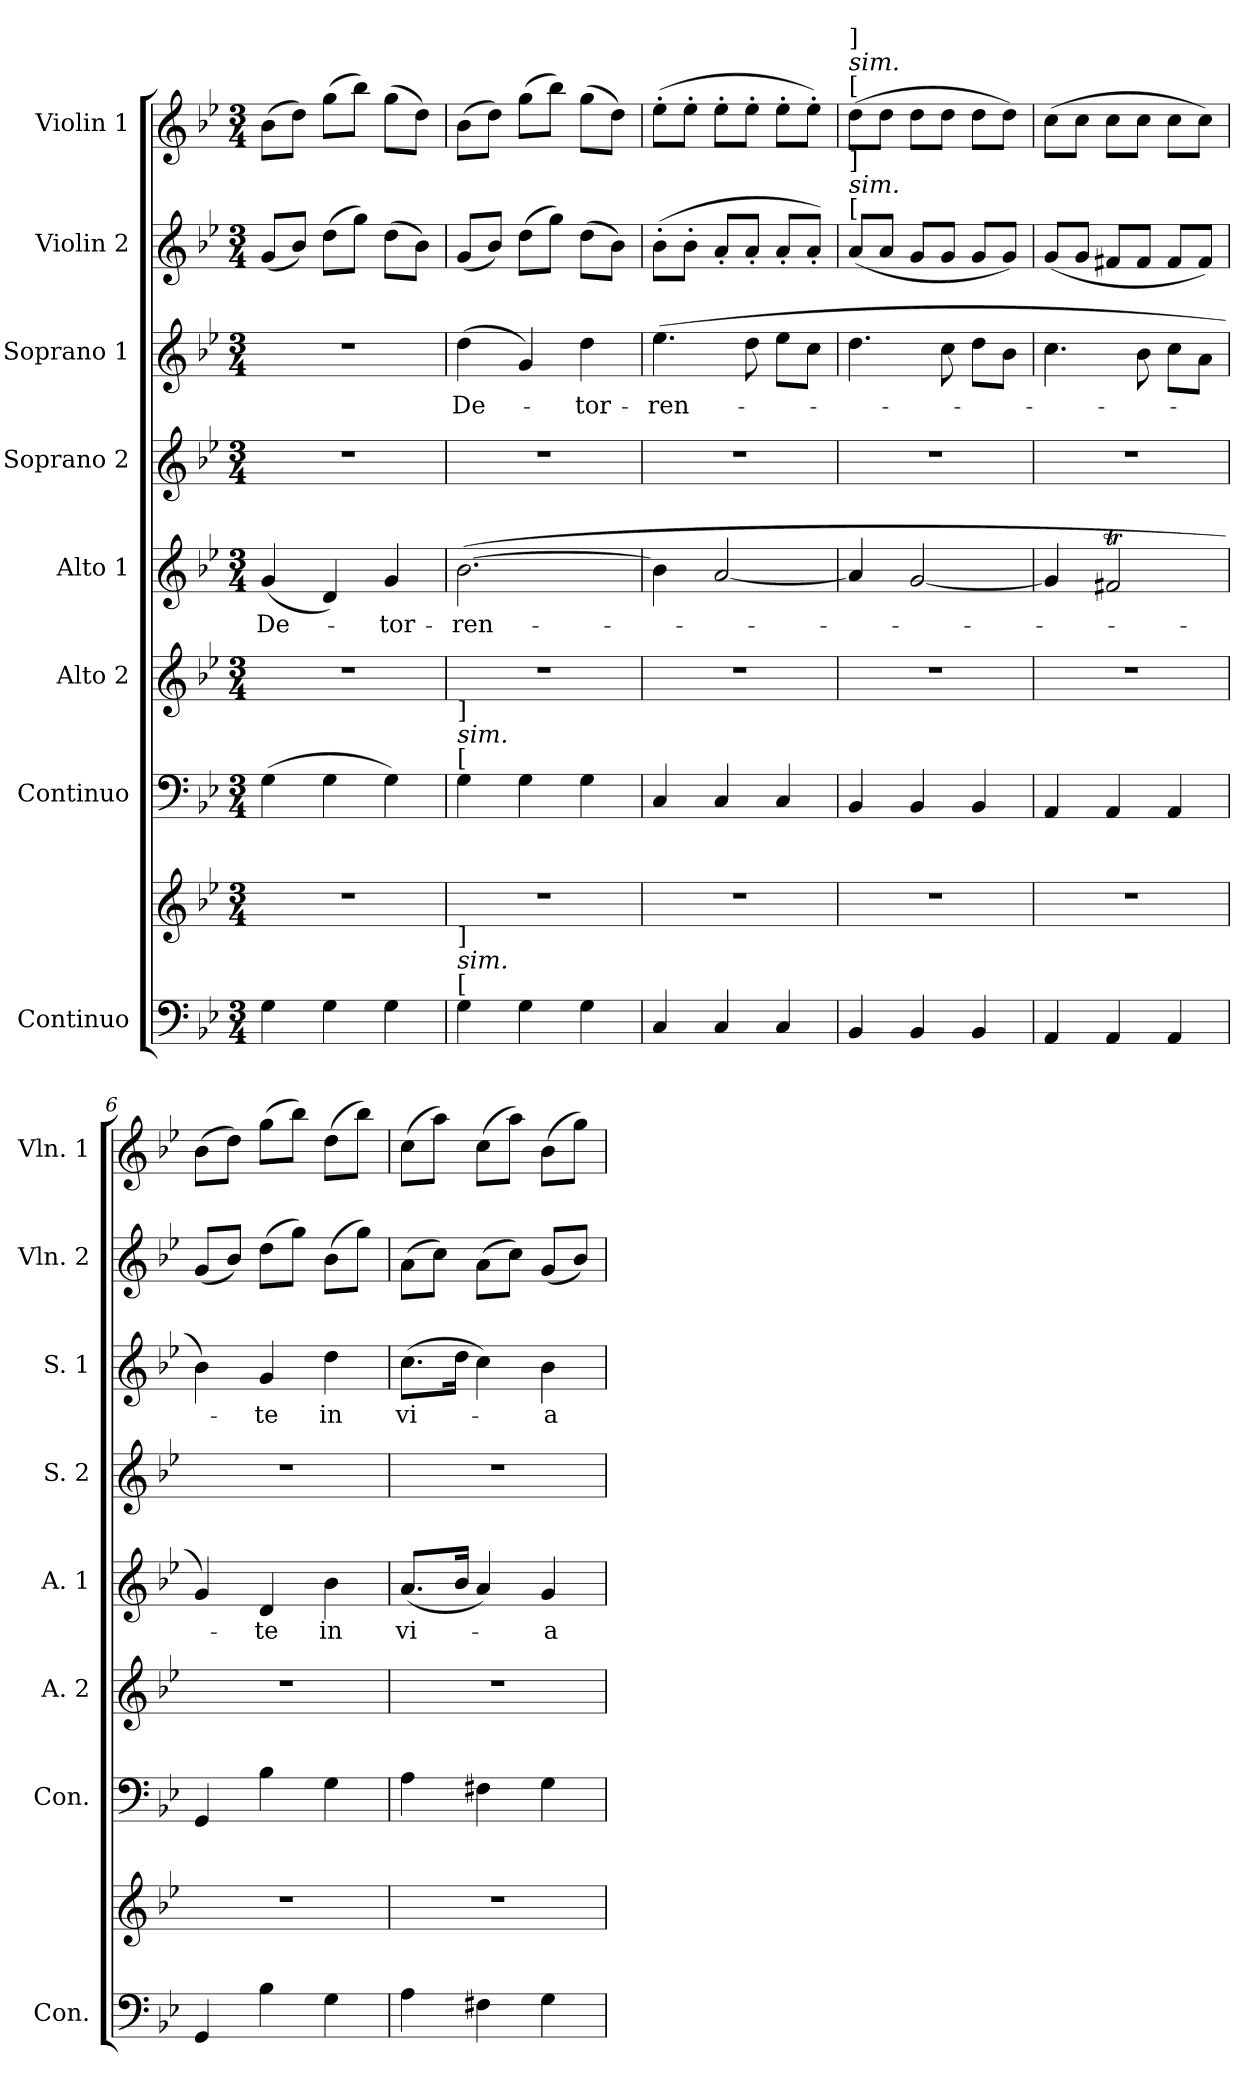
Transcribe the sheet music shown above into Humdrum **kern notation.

**kern	**kern	**kern	**kern	**kern	**text	**kern	**kern	**text	**kern	**kern
*part8	*part8	*part7	*part6	*part5	*part5	*part4	*part3	*part3	*part2	*part1
*staff9	*staff8	*staff7	*staff6	*staff5	*staff5	*staff4	*staff3	*staff3	*staff2	*staff1
*I"Continuo	*	*I"Continuo	*I"Alto 2	*I"Alto 1	*	*I"Soprano 2	*I"Soprano 1	*	*I"Violin 2	*I"Violin 1
*I'Con.	*	*I'Con.	*I'A. 2	*I'A. 1	*	*I'S. 2	*I'S. 1	*	*I'Vln. 2	*I'Vln. 1
*clefF4	*clefG2	*clefF4	*clefG2	*clefG2	*	*clefG2	*clefG2	*	*clefG2	*clefG2
*k[b-e-]	*k[b-e-]	*k[b-e-]	*k[b-e-]	*k[b-e-]	*	*k[b-e-]	*k[b-e-]	*	*k[b-e-]	*k[b-e-]
*M3/4	*M3/4	*M3/4	*M3/4	*M3/4	*	*M3/4	*M3/4	*	*M3/4	*M3/4
=1	=1	=1	=1	=1	=1	=1	=1	=1	=1	=1
!	!	!	!	!	!LO:LY:b	!	!	!	!	!
4G\	2.r	(>4G\	2.r	(<4g/	De-	2.r	2.r	.	(<8g/L	(>8b-\L
.	.	.	.	.	.	.	.	.	8b-/J)	8dd\J)
4G\	.	4G\	.	4d/)	.	.	.	.	(>8dd\L	(>8gg\L
.	.	.	.	.	.	.	.	.	8gg\J)	8bb-\J)
!	!	!	!	!	!LO:LY:b	!	!	!	!	!
4G\	.	4G\)	.	4g/	-tor-	.	.	.	(>8dd\L	(>8gg\L
.	.	.	.	.	.	.	.	.	8b-\J)	8dd\J)
=2	=2	=2	=2	=2	=2	=2	=2	=2	=2	=2
!	!	!LO:TX:a:t=[	!	!	!	!	!	!	!	!
!	!	!LO:TX:a:i:t=sim.	!	!	!	!	!	!	!	!
!	!	!LO:TX:a:t=]	!	!	!	!	!	!	!	!
!LO:TX:a:t=[	!	!	!	!	!	!	!	!	!	!
!LO:TX:a:i:t=sim.	!	!	!	!	!	!	!	!	!	!
!LO:TX:a:t=]	!	!	!	!	!	!	!	!	!	!
!	!	!	!	!	!LO:LY:b	!	!	!LO:LY:b	!	!
4G\	2.r	4G\	2.r	(>[2.b-\	-ren-	2.r	(>4dd\	De-	(<8g/L	(>8b-\L
.	.	.	.	.	.	.	.	.	8b-/J)	8dd\J)
4G\	.	4G\	.	.	.	.	4g/)	.	(>8dd\L	(>8gg\L
.	.	.	.	.	.	.	.	.	8gg\J)	8bb-\J)
!	!	!	!	!	!	!	!	!LO:LY:b	!	!
4G\	.	4G\	.	.	.	.	4dd\	-tor-	(>8dd\L	(>8gg\L
.	.	.	.	.	.	.	.	.	8b-\J)	8dd\J)
=3	=3	=3	=3	=3	=3	=3	=3	=3	=3	=3
!	!	!	!	!	!	!	!	!LO:LY:b	!	!
4C/	2.r	4C/	2.r	4b-\]	.	2.r	(>4.ee-\	-ren-	(>8b-'\L	(>8ee-'\L
.	.	.	.	.	.	.	.	.	8b-'\J	8ee-'\J
4C/	.	4C/	.	[2a/	.	.	.	.	8a'/L	8ee-'\L
.	.	.	.	.	.	.	8dd\	.	8a'/J	8ee-'\J
4C/	.	4C/	.	.	.	.	8ee-\L	.	8a'/L	8ee-'\L
.	.	.	.	.	.	.	8cc\J	.	8a'/J)	8ee-'\J)
=4	=4	=4	=4	=4	=4	=4	=4	=4	=4	=4
!	!	!	!	!	!	!	!	!	!	!LO:TX:a:t=[
!	!	!	!	!	!	!	!	!	!	!LO:TX:a:i:t=sim.
!	!	!	!	!	!	!	!	!	!	!LO:TX:a:t=]
!	!	!	!	!	!	!	!	!	!LO:TX:a:t=[	!
!	!	!	!	!	!	!	!	!	!LO:TX:a:i:t=sim.	!
!	!	!	!	!	!	!	!	!	!LO:TX:a:t=]	!
4BB-/	2.r	4BB-/	2.r	4a/]	.	2.r	4.dd\	.	(<8a/L	(>8dd\L
.	.	.	.	.	.	.	.	.	8a/J	8dd\J
4BB-/	.	4BB-/	.	[2g/	.	.	.	.	8g/L	8dd\L
.	.	.	.	.	.	.	8cc\	.	8g/J	8dd\J
4BB-/	.	4BB-/	.	.	.	.	8dd\L	.	8g/L	8dd\L
.	.	.	.	.	.	.	8b-\J	.	8g/J)	8dd\J)
=5	=5	=5	=5	=5	=5	=5	=5	=5	=5	=5
4AA/	2.r	4AA/	2.r	4g/]	.	2.r	4.cc\	.	(<8g/L	(>8cc\L
.	.	.	.	.	.	.	.	.	8g/J	8cc\J
4AA/	.	4AA/	.	2f#Xt/	.	.	.	.	8f#X/L	8cc\L
.	.	.	.	.	.	.	8b-\	.	8f#/J	8cc\J
4AA/	.	4AA/	.	.	.	.	8cc\L	.	8f#/L	8cc\L
.	.	.	.	.	.	.	8a\J	.	8f#/J)	8cc\J)
=6	=6	=6	=6	=6	=6	=6	=6	=6	=6	=6
4GG/	2.r	4GG/	2.r	4g/)	.	2.r	4b-\)	.	(<8g/L	(>8b-\L
.	.	.	.	.	.	.	.	.	8b-/J)	8dd\J)
!	!	!	!	!	!LO:LY:b	!	!	!LO:LY:b	!	!
4B-\	.	4B-\	.	4d/	-te	.	4g/	-te	(>8dd\L	(>8gg\L
.	.	.	.	.	.	.	.	.	8gg\J)	8bb-\J)
!	!	!	!	!	!LO:LY:b	!	!	!LO:LY:b	!	!
4G\	.	4G\	.	4b-\	in	.	4dd\	in	(>8b-\L	(>8dd\L
.	.	.	.	.	.	.	.	.	8gg\J)	8bb-\J)
!!LO:LB:g=z
=7	=7	=7	=7	=7	=7	=7	=7	=7	=7	=7
!	!	!	!	!	!LO:LY:b	!	!	!LO:LY:b	!	!
4A\	2.r	4A\	2.r	(<8.a/L	vi-	2.r	(>8.cc\L	vi-	(>8a\L	(>8cc\L
.	.	.	.	.	.	.	.	.	8cc\J)	8aa\J)
.	.	.	.	16b-/Jk	.	.	16dd\Jk	.	.	.
4F#X\	.	4F#X\	.	4a/)	.	.	4cc\)	.	(>8a\L	(>8cc\L
.	.	.	.	.	.	.	.	.	8cc\J)	8aa\J)
!	!	!	!	!	!LO:LY:b	!	!	!LO:LY:b	!	!
4G\	.	4G\	.	4g/	-a	.	4b-\	-a	(<8g/L	(>8b-\L
.	.	.	.	.	.	.	.	.	8b-/J)	8gg\J)
=	=	=	=	=	=	=	=	=	=	=
*-	*-	*-	*-	*-	*-	*-	*-	*-	*-	*-
